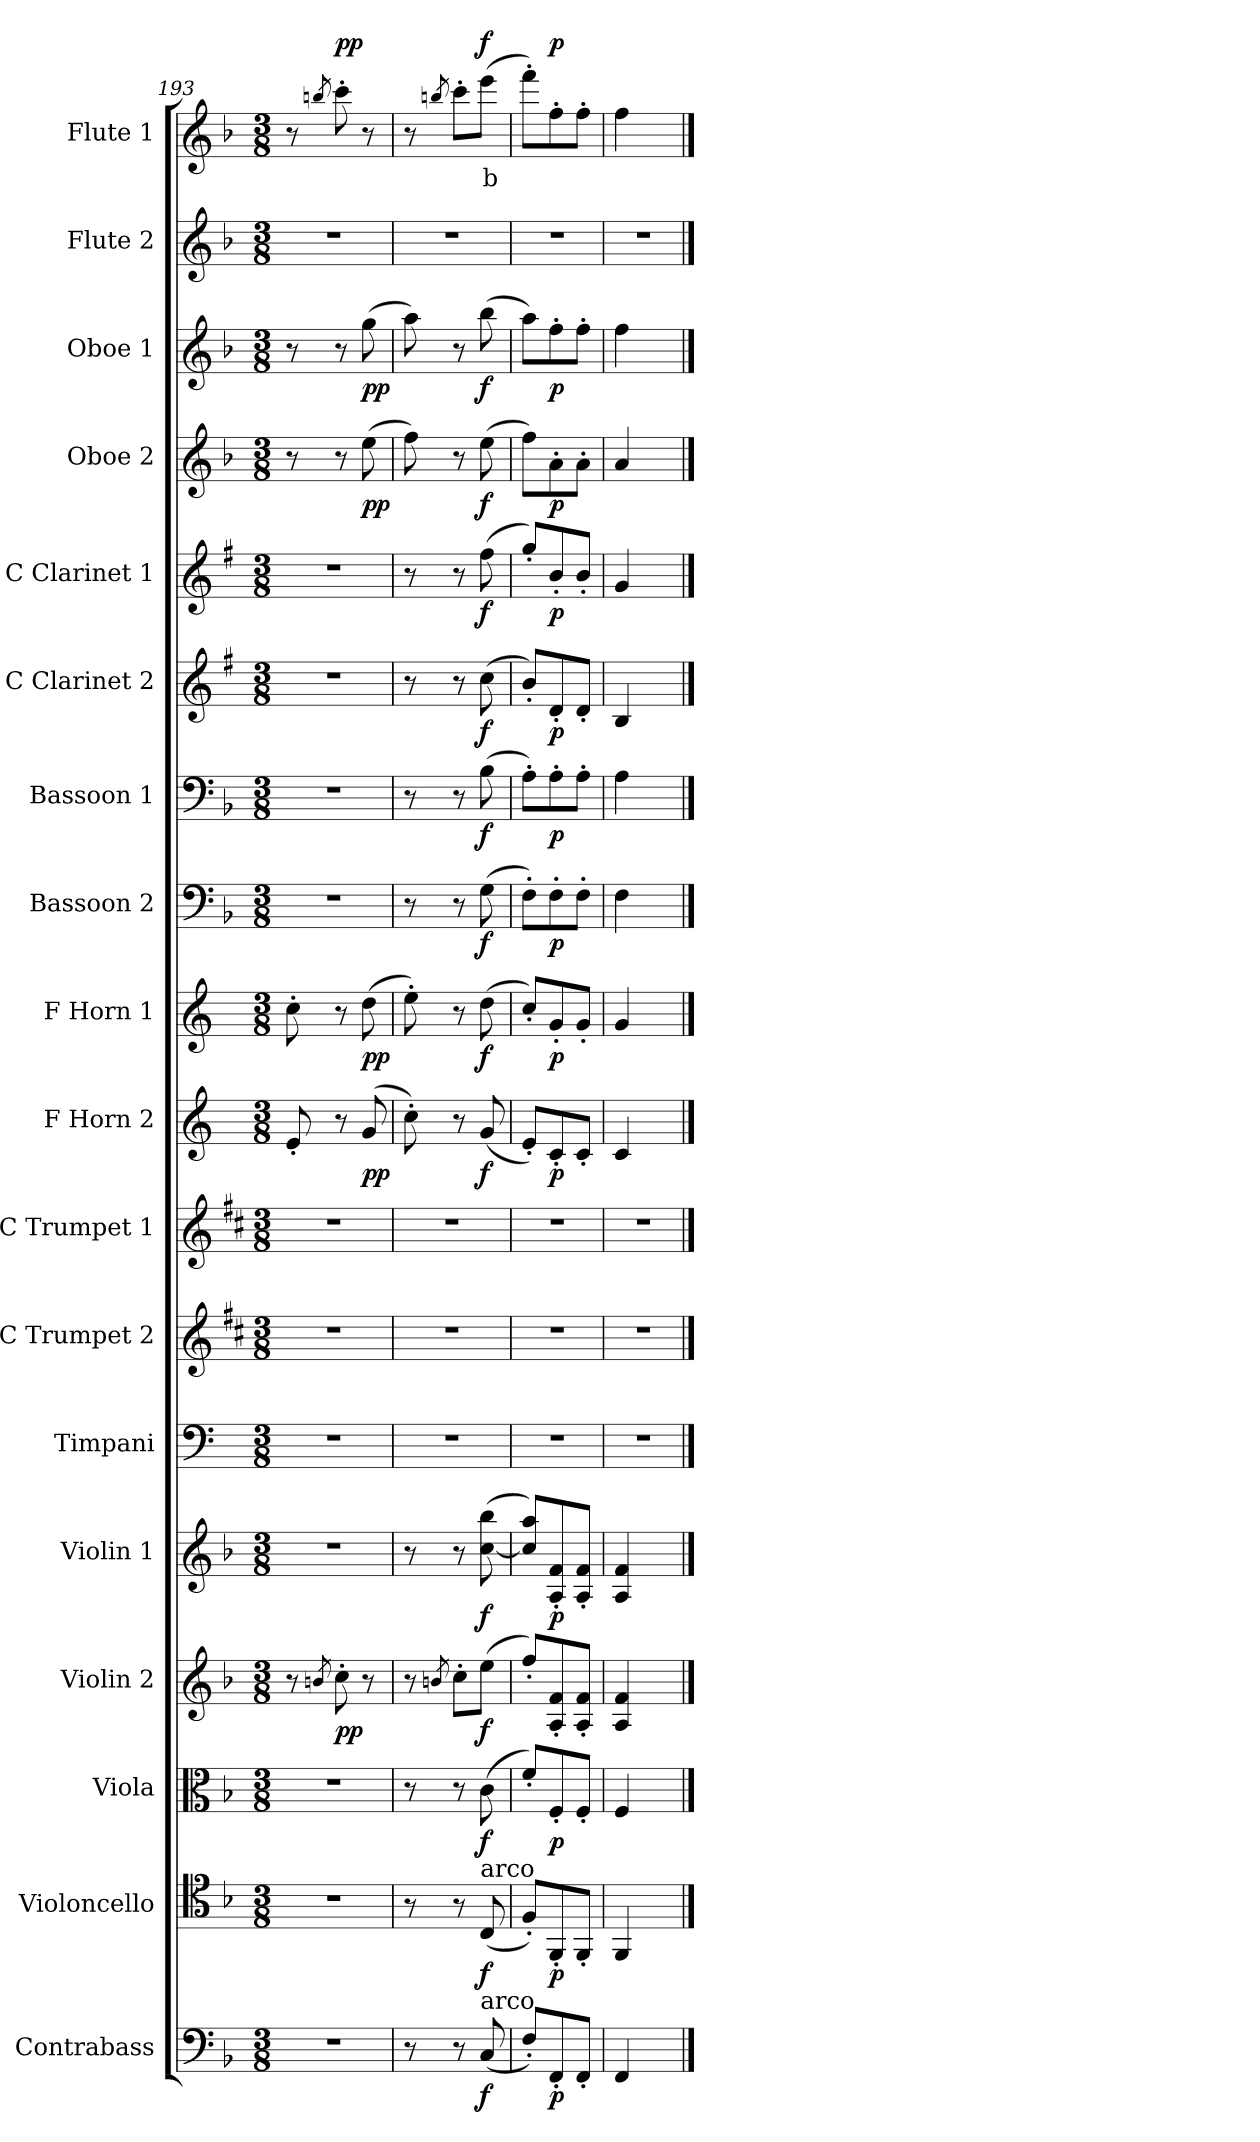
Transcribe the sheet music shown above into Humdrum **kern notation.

**kern	**dynam	**kern	**dynam	**kern	**dynam	**kern	**dynam	**kern	**dynam	**kern	**kern	**kern	**kern	**dynam	**kern	**dynam	**kern	**dynam	**kern	**dynam	**kern	**dynam	**kern	**dynam	**kern	**dynam	**kern	**dynam	**kern	**kern	**text	**dynam
*part18	*part18	*part17	*part17	*part16	*part16	*part15	*part15	*part14	*part14	*part13	*part12	*part11	*part10	*part10	*part9	*part9	*part8	*part8	*part7	*part7	*part6	*part6	*part5	*part5	*part4	*part4	*part3	*part3	*part2	*part1	*part1	*part1
*staff18	*staff18	*staff17	*staff17	*staff16	*staff16	*staff15	*staff15	*staff14	*staff14	*staff13	*staff12	*staff11	*staff10	*staff10	*staff9	*staff9	*staff8	*staff8	*staff7	*staff7	*staff6	*staff6	*staff5	*staff5	*staff4	*staff4	*staff3	*staff3	*staff2	*staff1	*staff1	*staff1
*I"Contrabass	*	*I"Violoncello	*	*I"Viola	*	*I"Violin 2	*	*I"Violin 1	*	*I"Timpani	*I"C Trumpet 2	*I"C Trumpet 1	*I"F Horn 2	*	*I"F Horn 1	*	*I"Bassoon 2	*	*I"Bassoon 1	*	*I"C Clarinet 2	*	*I"C Clarinet 1	*	*I"Oboe 2	*	*I"Oboe 1	*	*I"Flute 2	*I"Flute 1	*	*
*I'Cb	*	*I'Vc	*	*I'Vla	*	*I'Vln 2	*	*I'Vln 1	*	*I'Timp	*I'Tpt 2	*I'Tpt 1	*I'Hn 2	*	*I'Hn 1	*	*I'Bsn 2	*	*I'Bsn 1	*	*I'Cl 2	*	*I'Cl 1	*	*I'Ob 2	*	*I'Ob 1	*	*I'Fl 2	*I'Fl 1	*	*
*clefF4	*	*clefC4	*	*clefC3	*	*clefG2	*	*clefG2	*	*clefF4	*clefG2	*clefG2	*clefG2	*	*clefG2	*	*clefF4	*	*clefF4	*	*clefG2	*	*clefG2	*	*clefG2	*	*clefG2	*	*clefG2	*clefG2	*	*
*ITrd7c12	*	*	*	*	*	*	*	*	*	*	*ITrd1c2	*ITrd1c2	*ITrd4c7	*	*ITrd4c7	*	*	*	*	*	*ITrd1c2	*	*ITrd1c2	*	*	*	*	*	*	*	*	*
*k[b-]	*	*k[b-]	*	*k[b-]	*	*k[b-]	*	*k[b-]	*	*k[]	*k[]	*k[]	*k[b-]	*	*k[b-]	*	*k[b-]	*	*k[b-]	*	*k[b-]	*	*k[b-]	*	*k[b-]	*	*k[b-]	*	*k[b-]	*k[b-]	*	*
*F:	*	*F:	*	*F:	*	*F:	*	*F:	*	*	*	*	*	*	*	*	*F:	*	*F:	*	*F:	*	*F:	*	*F:	*	*F:	*	*F:	*F:	*	*
*M3/8	*	*M3/8	*	*M3/8	*	*M3/8	*	*M3/8	*	*M3/8	*M3/8	*M3/8	*M3/8	*	*M3/8	*	*M3/8	*	*M3/8	*	*M3/8	*	*M3/8	*	*M3/8	*	*M3/8	*	*M3/8	*M3/8	*	*
=193	=193	=193	=193	=193	=193	=193	=193	=193	=193	=193	=193	=193	=193	=193	=193	=193	=193	=193	=193	=193	=193	=193	=193	=193	=193	=193	=193	=193	=193	=193	=193	=193
4.r	.	4.r	.	4.r	.	8r	.	4.r	.	4.r	4.r	4.r	8A'/	.	8f'\	.	4.r	.	4.r	.	4.r	.	4.r	.	8r	.	8r	.	4.r	8r	.	.
.	.	.	.	.	.	8qbn/	.	.	.	.	.	.	.	.	.	.	.	.	.	.	.	.	.	.	.	.	.	.	.	8qbbn/	.	.
!	!	!	!	!	!	!	!LO:DY:b	!	!	!	!	!	!	!	!	!	!	!	!	!	!	!	!	!	!	!	!	!	!	!	!	!LO:DY:b
.	.	.	.	.	.	8cc'\	pp	.	.	.	.	.	8r	.	8r	.	.	.	.	.	.	.	.	.	8r	.	8r	.	.	8ccc'\	.	pp
!	!	!	!	!	!	!	!	!	!	!	!	!	!	!LO:DY:b	!	!LO:DY:b	!	!	!	!	!	!	!	!	!	!LO:DY:b	!	!LO:DY:b	!	!	!	!
.	.	.	.	.	.	8r	.	.	.	.	.	.	(8c/	pp	(8g\	pp	.	.	.	.	.	.	.	.	(8ee\	pp	(8gg\	pp	.	8r	.	.
=194	=194	=194	=194	=194	=194	=194	=194	=194	=194	=194	=194	=194	=194	=194	=194	=194	=194	=194	=194	=194	=194	=194	=194	=194	=194	=194	=194	=194	=194	=194	=194	=194
8r	.	8r	.	8r	.	8r	.	8r	.	4.r	4.r	4.r	8f'\)	.	8a'\)	.	8r	.	8r	.	8r	.	8r	.	8ff\)	.	8aa\)	.	4.r	8r	.	.
.	.	.	.	.	.	8qbn/	.	.	.	.	.	.	.	.	.	.	.	.	.	.	.	.	.	.	.	.	.	.	.	8qbbn/	.	.
8r	.	8r	.	8r	.	8cc'\L	.	8r	.	.	.	.	8r	.	8r	.	8r	.	8r	.	8r	.	8r	.	8r	.	8r	.	.	8ccc'\L	.	.
!	!	!LO:TX:a:t=arco	!	!	!	!	!	!	!	!	!	!	!	!	!	!	!	!	!	!	!	!	!	!	!	!	!	!	!	!	!	!
!LO:TX:a:t=arco	!	!	!	!	!	!	!	!	!	!	!	!	!	!	!	!	!	!	!	!	!	!	!	!	!	!	!	!	!	!	!	!
!	!LO:DY:b	!	!LO:DY:b	!	!LO:DY:b	!	!LO:DY:b	!	!LO:DY:b	!	!	!	!	!LO:DY:b	!	!LO:DY:b	!	!LO:DY:b	!	!LO:DY:b	!	!LO:DY:b	!	!LO:DY:b	!	!LO:DY:b	!	!LO:DY:b	!	!	!LO:LY:b:color=#FF0000	!LO:DY:b
(8CC/	f	(8C/	f	(8c\	f	(8ee\J	f	(>[8cc\ 8bb-\	f	.	.	.	(8c/	f	(8g\	f	(8G\	f	(8B-\	f	(8b-\	f	(8ee\	f	(8ee\	f	(8bb-\	f	.	(8eee\J	b	f
=195	=195	=195	=195	=195	=195	=195	=195	=195	=195	=195	=195	=195	=195	=195	=195	=195	=195	=195	=195	=195	=195	=195	=195	=195	=195	=195	=195	=195	=195	=195	=195	=195
8FF'/L)	.	8F'/L)	.	8f'/L)	.	8ff'/L)	.	8cc/] 8aa/L)	.	4.r	4.r	4.r	8A'/L)	.	8f'/L)	.	8F'\L)	.	8A'\L)	.	8a'/L)	.	8ff'/L)	.	8ff\L)	.	8aa\L)	.	4.r	8fff'\L)	.	.
!	!LO:DY:b	!	!LO:DY:b	!	!LO:DY:b	!	!	!	!LO:DY:b	!	!	!	!	!LO:DY:b	!	!LO:DY:b	!	!LO:DY:b	!	!LO:DY:b	!	!LO:DY:b	!	!LO:DY:b	!	!LO:DY:b	!	!LO:DY:b	!	!	!	!LO:DY:b
8FFF'/	p	8FF'/	p	8F'/	p	8A/' 8f/'	.	8A/' 8f/'	p	.	.	.	8F'/	p	8c'/	p	8F'\	p	8A'\	p	8c'/	p	8a'/	p	8a'\	p	8ff'\	p	.	8ff'\	.	p
8FFF'/J	.	8FF'/J	.	8F'/J	.	8A/' 8f/'J	.	8A/' 8f/'J	.	.	.	.	8F'/J	.	8c'/J	.	8F'\J	.	8A'\J	.	8c'/J	.	8a'/J	.	8a'\J	.	8ff'\J	.	.	8ff'\J	.	.
=196	=196	=196	=196	=196	=196	=196	=196	=196	=196	=196	=196	=196	=196	=196	=196	=196	=196	=196	=196	=196	=196	=196	=196	=196	=196	=196	=196	=196	=196	=196	=196	=196
4FFF/	.	4FF/	.	4F/	.	4A/ 4f/	.	4A/ 4f/	.	4.r	4.r	4.r	4F/	.	4c/	.	4F\	.	4A\	.	4A/	.	4f/	.	4a/	.	4ff\	.	4.r	4ff\	.	.
8ryy	.	8ryy	.	8ryy	.	8ryy	.	8ryy	.	.	.	.	8ryy	.	8ryy	.	8ryy	.	8ryy	.	8ryy	.	8ryy	.	8ryy	.	8ryy	.	.	8ryy	.	.
==	==	==	==	==	==	==	==	==	==	==	==	==	==	==	==	==	==	==	==	==	==	==	==	==	==	==	==	==	==	==	==	==
*-	*-	*-	*-	*-	*-	*-	*-	*-	*-	*-	*-	*-	*-	*-	*-	*-	*-	*-	*-	*-	*-	*-	*-	*-	*-	*-	*-	*-	*-	*-	*-	*-
